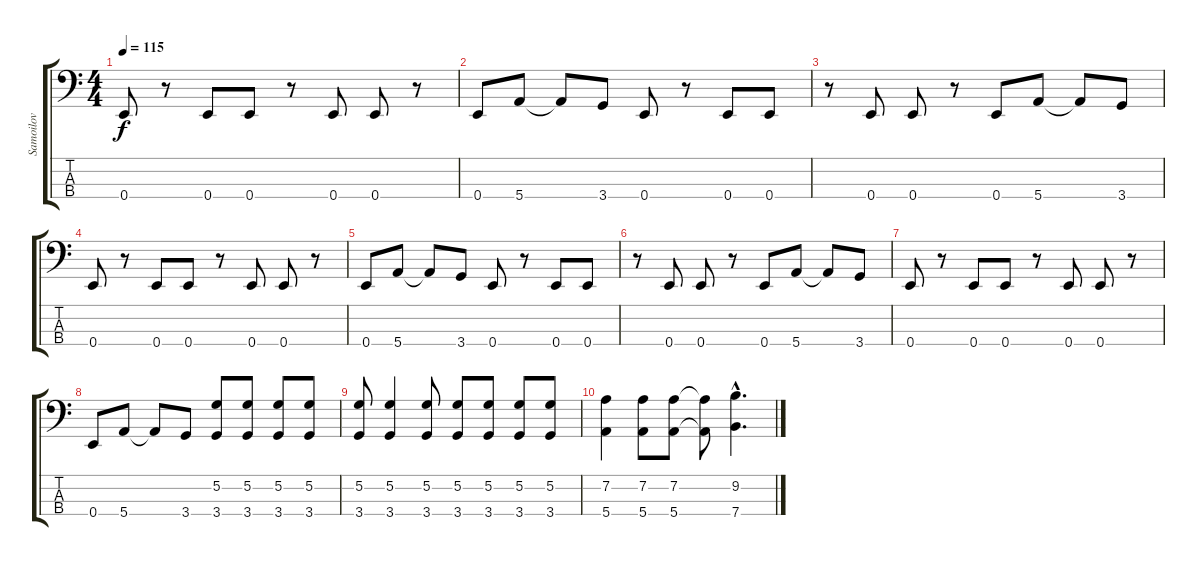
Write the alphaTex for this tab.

\track ("Samoilov" "Samoilov") {instrument electricbasspick}
\staff {score tabs}
\tuning (G2 D2 A1 E1) {hide}
\ts (4 4)
\tempo 115
\clef f4
\ks c
0.4.8{dy f} r.8 0.4.8 0.4.8 r.8 0.4.8 0.4.8 r.8 |
0.4.8 5.4.8 5.4{t}.8 3.4.8 0.4.8 r.8 0.4.8 0.4.8 |
r.8 0.4.8 0.4.8 r.8 0.4.8 5.4.8 5.4{t}.8 3.4.8 |
0.4.8 r.8 0.4.8 0.4.8 r.8 0.4.8 0.4.8 r.8 |
0.4.8 5.4.8 5.4{t}.8 3.4.8 0.4.8 r.8 0.4.8 0.4.8 |
r.8 0.4.8 0.4.8 r.8 0.4.8 5.4.8 5.4{t}.8 3.4.8 |
0.4.8 r.8 0.4.8 0.4.8 r.8 0.4.8 0.4.8 r.8 |
0.4.8 5.4.8 5.4{t}.8 3.4.8 (5.2 3.4).8 (5.2 3.4).8 (5.2 3.4).8 (5.2 3.4).8 |
(5.2 3.4).8 (5.2 3.4).4 (5.2 3.4).8 (5.2 3.4).8 (5.2 3.4).8 (5.2 3.4).8 (5.2 3.4).8 |
(7.2 5.4).4 (7.2 5.4).8 (7.2 5.4).8 (7.2{t} 5.4{t}).8 (9.2{hac} 7.4{hac}).4{d}
